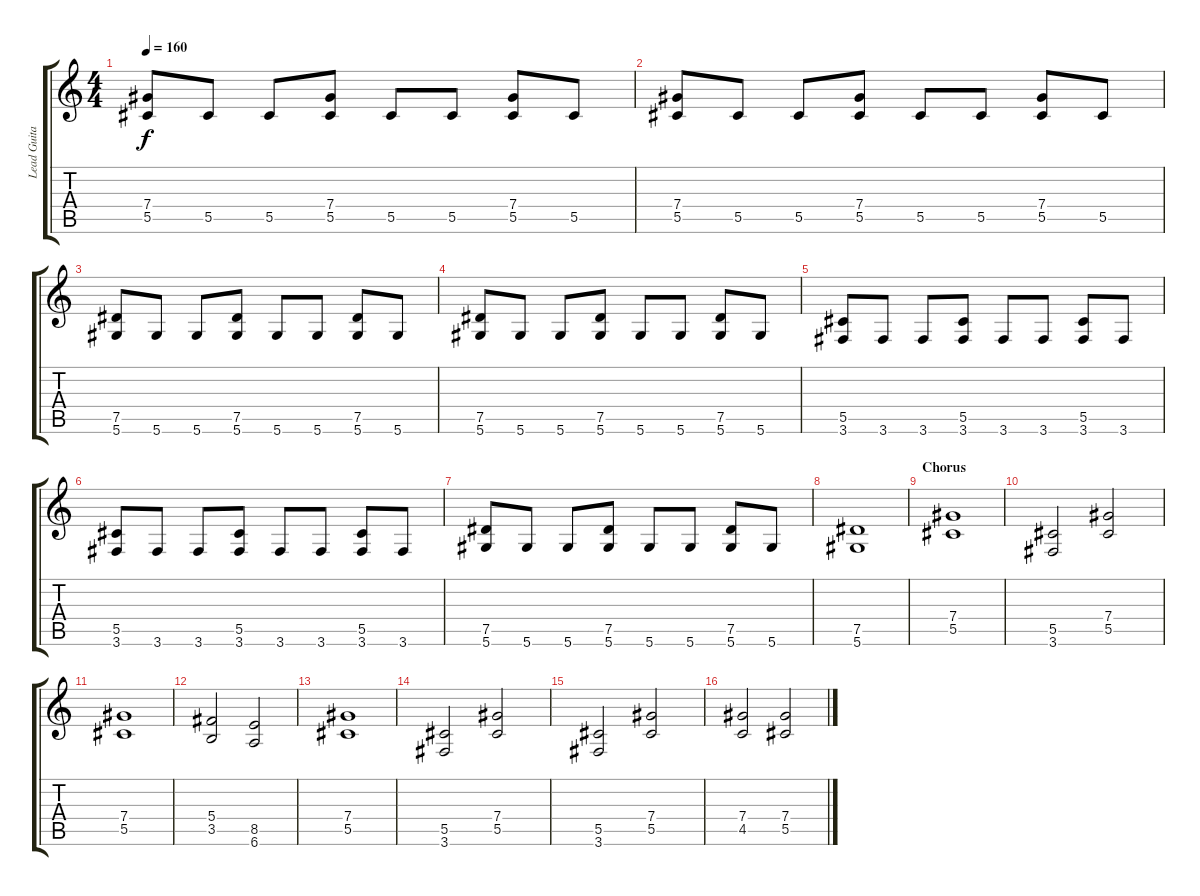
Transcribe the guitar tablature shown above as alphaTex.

\track ("Lead Guitar" "Lead Guita") {instrument overdrivenguitar}
\staff {score tabs}
\tuning (Eb4 Bb3 Gb3 Db3 Ab2 Eb2) {hide}
\ts (4 4)
\tempo 160
\clef g2
\ks c
(7.4 5.5).8{dy f} 5.5.8 5.5.8 (7.4 5.5).8 5.5.8 5.5.8 (7.4 5.5).8 5.5.8 |
(7.4 5.5).8 5.5.8 5.5.8 (7.4 5.5).8 5.5.8 5.5.8 (7.4 5.5).8 5.5.8 |
(7.5 5.6).8 5.6.8 5.6.8 (7.5 5.6).8 5.6.8 5.6.8 (7.5 5.6).8 5.6.8 |
(7.5 5.6).8 5.6.8 5.6.8 (7.5 5.6).8 5.6.8 5.6.8 (7.5 5.6).8 5.6.8 |
(5.5 3.6).8 3.6.8 3.6.8 (5.5 3.6).8 3.6.8 3.6.8 (5.5 3.6).8 3.6.8 |
(5.5 3.6).8 3.6.8 3.6.8 (5.5 3.6).8 3.6.8 3.6.8 (5.5 3.6).8 3.6.8 |
(7.5 5.6).8 5.6.8 5.6.8 (7.5 5.6).8 5.6.8 5.6.8 (7.5 5.6).8 5.6.8 |
(7.5 5.6).1 |
\section ("" "Chorus")
(7.4 5.5).1{volume 13} |
(5.5 3.6).2 (7.4 5.5).2 |
(7.4 5.5).1 |
(5.4 3.5).2 (8.5 6.6).2 |
(7.4 5.5).1 |
(5.5 3.6).2 (7.4 5.5).2 |
(5.5 3.6).2 (7.4 5.5).2 |
(7.4 4.5).2 (7.4 5.5).2
